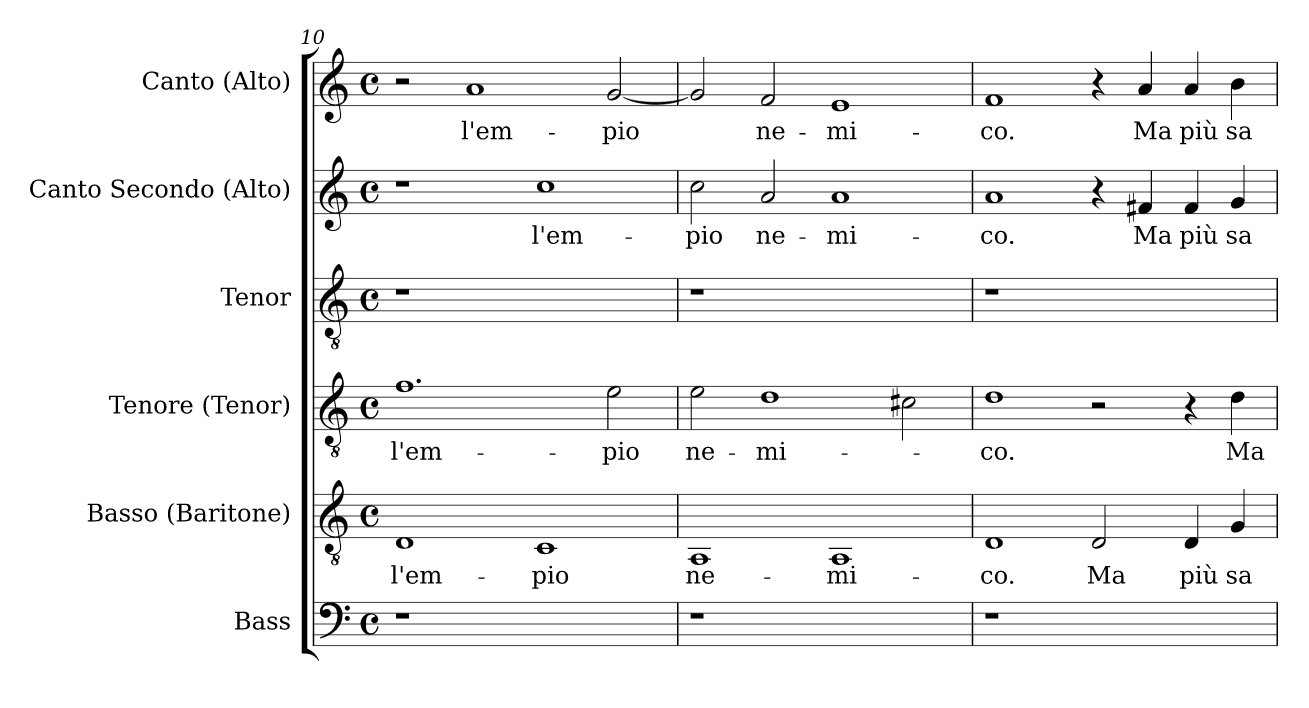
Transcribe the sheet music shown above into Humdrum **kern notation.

**kern	**kern	**text	**kern	**text	**kern	**kern	**text	**kern	**text
*part6	*part5	*part5	*part4	*part4	*part3	*part2	*part2	*part1	*part1
*staff6	*staff5	*staff5	*staff4	*staff4	*staff3	*staff2	*staff2	*staff1	*staff1
*I"Bass	*I"Basso (Baritone)	*	*I"Tenore (Tenor)	*	*I"Tenor	*I"Canto Secondo (Alto)	*	*I"Canto (Alto)	*
*I'B.	*I'Bar.	*	*I'T.	*	*I'T.	*I'A.	*	*I'A.	*
!!LO:PB:g=z
*clefF4	*clefGv2	*	*clefGv2	*	*clefGv2	*clefG2	*	*clefG2	*
*	*ITrd7c12	*	*ITrd7c12	*	*ITrd7c12	*	*	*	*
*k[]	*k[]	*	*k[]	*	*k[]	*k[]	*	*k[]	*
*C:	*C:	*	*C:	*	*C:	*C:	*	*C:	*
*M4/4	*M4/4	*	*M4/4	*	*M4/4	*M4/4	*	*M4/4	*
*met(c)	*met(c)	*	*met(c)	*	*met(c)	*met(c)	*	*met(c)	*
=10	=10	=10	=10	=10	=10	=10	=10	=10	=10
!LO:N:vis=1	!	!	!	!	!	!	!	!	!
!	!	!LO:LY:b:color=#000000	!	!	!	!	!	!	!
!	!	!	!	!LO:LY:b:color=#000000	!LO:N:vis=1	!	!	!	!
1r	1DDi	l'em-	1.Fi	l'em-	1r	1r	.	2r	.
!	!	!	!	!	!	!	!	!	!LO:LY:b:color=#000000
.	.	.	.	.	.	.	.	1ai	l'em-
!	!	!LO:LY:b:color=#000000	!	!	!	!	!	!	!
!	!	!	!	!	!	!	!LO:LY:b:color=#000000	!	!
1ryy	1CCi	-pio	.	.	1ryy	1cci	l'em-	.	.
!	!	!	!	!LO:LY:b:color=#000000	!	!	!	!	!
!	!	!	!	!	!	!	!	!	!LO:LY:b:color=#000000
.	.	.	2Ei\	-pio	.	.	.	[2gi/	-pio
=11	=11	=11	=11	=11	=11	=11	=11	=11	=11
!LO:N:vis=1	!	!	!	!	!	!	!	!	!
!	!	!LO:LY:b:color=#000000	!	!	!	!	!	!	!
!	!	!	!	!LO:LY:b:color=#000000	!LO:N:vis=1	!	!	!	!
!	!	!	!	!	!	!	!LO:LY:b:color=#000000	!	!
1r	1AAAi	ne-	2Ei\	ne-	1r	2cci\	-pio	2gi/]	.
!	!	!	!	!LO:LY:b:color=#000000	!	!	!	!	!
!	!	!	!	!	!	!	!LO:LY:b:color=#000000	!	!
!	!	!	!	!	!	!	!	!	!LO:LY:b:color=#000000
.	.	.	1Di	-mi-	.	2ai/	ne-	2fi/	ne-
!	!	!LO:LY:b:color=#000000	!	!	!	!	!	!	!
!	!	!	!	!	!	!	!LO:LY:b:color=#000000	!	!
!	!	!	!	!	!	!	!	!	!LO:LY:b:color=#000000
1ryy	1AAAi	-mi-	.	.	1ryy	1ai	-mi-	1ei	-mi-
.	.	.	2C#Xi\	.	.	.	.	.	.
=12	=12	=12	=12	=12	=12	=12	=12	=12	=12
!LO:N:vis=1	!	!	!	!	!	!	!	!	!
!	!	!LO:LY:b:color=#000000	!	!	!	!	!	!	!
!	!	!	!	!LO:LY:b:color=#000000	!LO:N:vis=1	!	!	!	!
!	!	!	!	!	!	!	!LO:LY:b:color=#000000	!	!
!	!	!	!	!	!	!	!	!	!LO:LY:b:color=#000000
1r	1DDi	-co.	1Di	-co.	1r	1ai	-co.	1fi	-co.
!	!	!LO:LY:b:color=#000000	!	!	!	!	!	!	!
1ryy	2DDi/	Ma	2r	.	1ryy	4r	.	4r	.
!	!	!	!	!	!	!	!LO:LY:b:color=#000000	!	!
!	!	!	!	!	!	!	!	!	!LO:LY:b:color=#000000
.	.	.	.	.	.	4f#Xi/	Ma	4ai/	Ma
!	!	!LO:LY:b:color=#000000	!	!	!	!	!	!	!
!	!	!	!	!	!	!	!LO:LY:b:color=#000000	!	!
!	!	!	!	!	!	!	!	!	!LO:LY:b:color=#000000
.	4DDi/	più	4r	.	.	4f#i/	più	4ai/	più
!	!	!LO:LY:b:color=#000000	!	!	!	!	!	!	!
!	!	!	!	!LO:LY:b:color=#000000	!	!	!	!	!
!	!	!	!	!	!	!	!LO:LY:b:color=#000000	!	!
!	!	!	!	!	!	!	!	!	!LO:LY:b:color=#000000
.	4GGi/	sa-	4Di\	Ma	.	4gi/	sa-	4bi\	sa-
=	=	=	=	=	=	=	=	=	=
*-	*-	*-	*-	*-	*-	*-	*-	*-	*-
